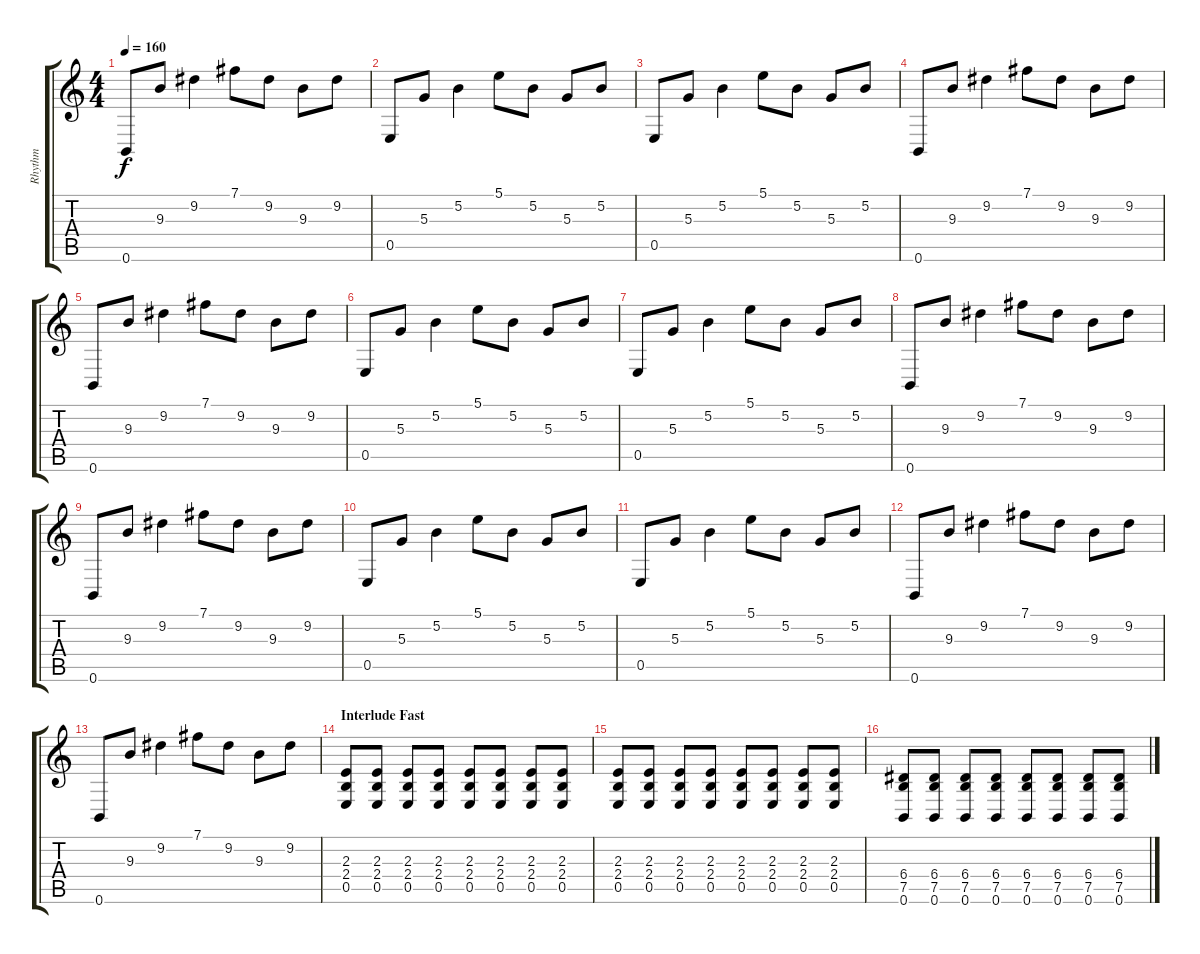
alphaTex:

\track ("Rhythm" "Rhythm") {instrument distortionguitar}
\staff {score tabs}
\tuning (B3 Gb3 D3 A2 E2 B1) {hide}
\ts (4 4)
\tempo 160
\clef g2
\ks c
0.6.8{dy f instrument electricguitarclean} 9.3.8 9.2.4 7.1.8 9.2.8 9.3.8 9.2.8 |
0.5.8{volume 10 instrument electricguitarclean} 5.3.8 5.2.4 5.1.8 5.2.8 5.3.8 5.2.8 |
0.5.8{instrument electricguitarclean} 5.3.8 5.2.4 5.1.8 5.2.8 5.3.8 5.2.8 |
0.6.8{instrument electricguitarclean} 9.3.8 9.2.4 7.1.8 9.2.8 9.3.8 9.2.8 |
0.6.8{instrument electricguitarclean} 9.3.8 9.2.4 7.1.8 9.2.8 9.3.8 9.2.8 |
0.5.8{volume 10 instrument electricguitarclean} 5.3.8 5.2.4 5.1.8 5.2.8 5.3.8 5.2.8 |
0.5.8{instrument electricguitarclean} 5.3.8 5.2.4 5.1.8 5.2.8 5.3.8 5.2.8 |
0.6.8{instrument electricguitarclean} 9.3.8 9.2.4 7.1.8 9.2.8 9.3.8 9.2.8 |
0.6.8{instrument electricguitarclean} 9.3.8 9.2.4 7.1.8 9.2.8 9.3.8 9.2.8 |
0.5.8{volume 10 instrument electricguitarclean} 5.3.8 5.2.4 5.1.8 5.2.8 5.3.8 5.2.8 |
0.5.8{instrument electricguitarclean} 5.3.8 5.2.4 5.1.8 5.2.8 5.3.8 5.2.8 |
0.6.8{instrument electricguitarclean} 9.3.8 9.2.4 7.1.8 9.2.8 9.3.8 9.2.8 |
0.6.8{instrument electricguitarclean} 9.3.8 9.2.4 7.1.8 9.2.8 9.3.8 9.2.8 |
\section ("" "Interlude Fast")
(2.3 2.4 0.5).8{instrument distortionguitar} (2.3 2.4 0.5).8 (2.3 2.4 0.5).8 (2.3 2.4 0.5).8 (2.3 2.4 0.5).8 (2.3 2.4 0.5).8 (2.3 2.4 0.5).8 (2.3 2.4 0.5).8 |
(2.3 2.4 0.5).8 (2.3 2.4 0.5).8 (2.3 2.4 0.5).8 (2.3 2.4 0.5).8 (2.3 2.4 0.5).8 (2.3 2.4 0.5).8 (2.3 2.4 0.5).8 (2.3 2.4 0.5).8 |
(6.4 7.5 0.6).8 (6.4 7.5 0.6).8 (6.4 7.5 0.6).8 (6.4 7.5 0.6).8 (6.4 7.5 0.6).8 (6.4 7.5 0.6).8 (6.4 7.5 0.6).8 (6.4 7.5 0.6).8
